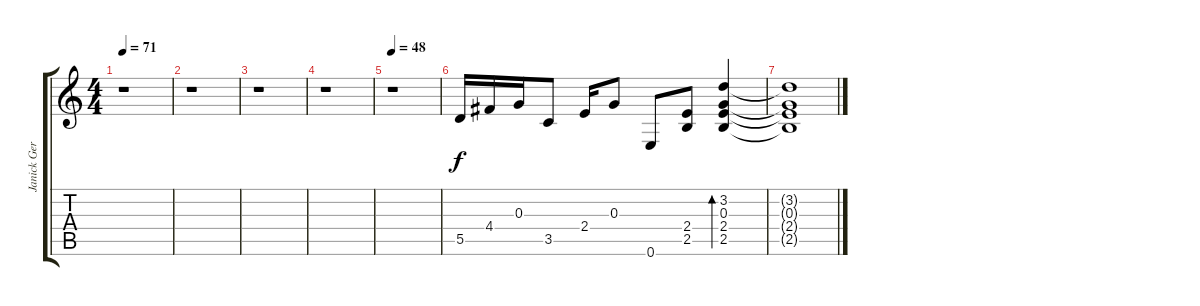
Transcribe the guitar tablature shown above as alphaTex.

\track ("Janick Gers (Clean Guitar)" "Janick Ger") {instrument electricguitarclean}
\staff {score tabs}
\tuning (E4 B3 G3 D3 A2 E2) {hide}
\ts (4 4)
\tempo 71
\clef g2
\ks c
r.1{dy f} |
r.1 |
r.1 |
r.1 |
\tempo 48
r.1 |
5.5.16 4.4.16 0.3.16 3.5.8 2.4.16 0.3.8 0.6.8 (2.4 2.5).8 (3.2 0.3 2.4 2.5).4{bd 120} |
(3.2{t} 0.3{t} 2.4{t} 2.5{t}).1
